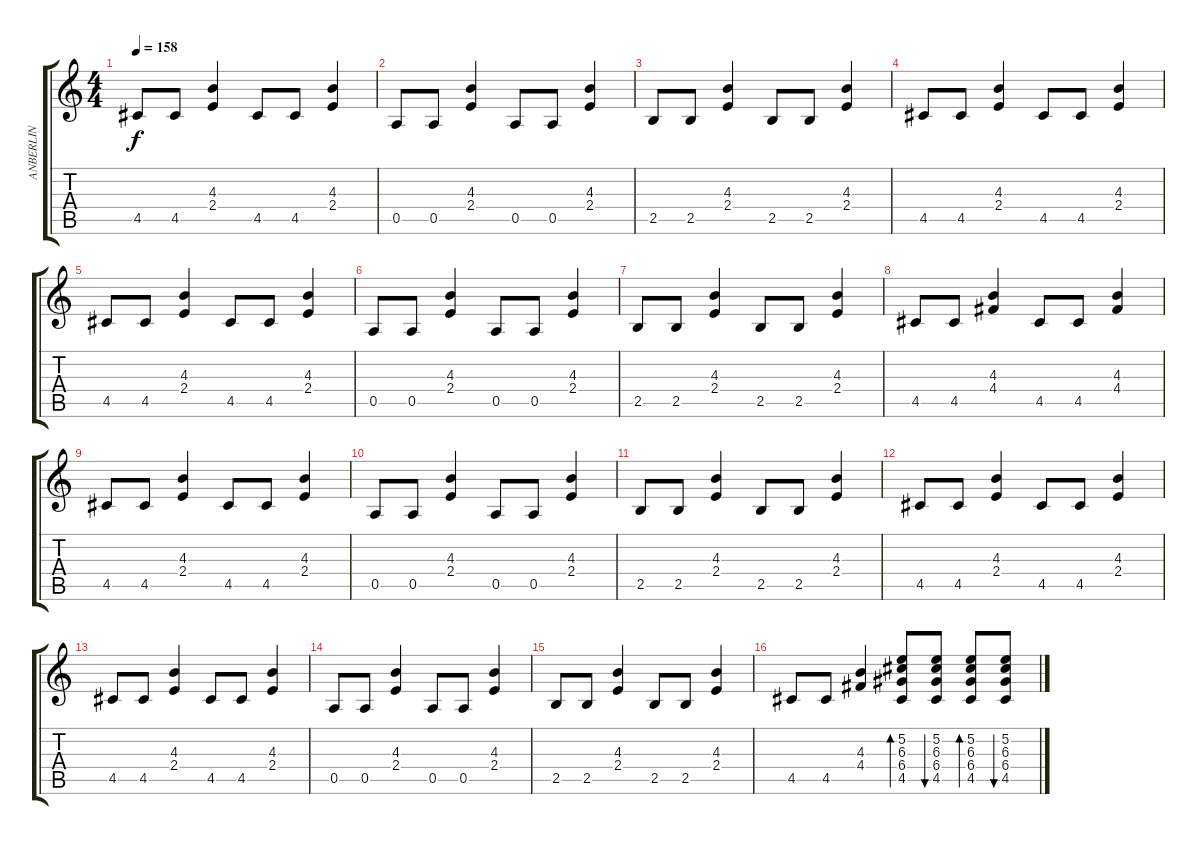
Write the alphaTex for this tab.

\track ("ANBERLIN" "ANBERLIN") {instrument acousticguitarsteel}
\staff {score tabs}
\tuning (E4 B3 G3 D3 A2 E2) {hide}
\ts (4 4)
\tempo 158
\clef g2
\ks c
4.5.8{dy f} 4.5.8 (4.3 2.4).4 4.5.8 4.5.8 (4.3 2.4).4 |
0.5.8 0.5.8 (4.3 2.4).4 0.5.8 0.5.8 (4.3 2.4).4 |
2.5.8 2.5.8 (4.3 2.4).4 2.5.8 2.5.8 (4.3 2.4).4 |
4.5.8 4.5.8 (4.3 2.4).4 4.5.8 4.5.8 (4.3 2.4).4 |
4.5.8 4.5.8 (4.3 2.4).4 4.5.8 4.5.8 (4.3 2.4).4 |
0.5.8 0.5.8 (4.3 2.4).4 0.5.8 0.5.8 (4.3 2.4).4 |
2.5.8 2.5.8 (4.3 2.4).4 2.5.8 2.5.8 (4.3 2.4).4 |
4.5.8 4.5.8 (4.3 4.4).4 4.5.8 4.5.8 (4.3 4.4).4 |
4.5.8 4.5.8 (4.3 2.4).4 4.5.8 4.5.8 (4.3 2.4).4 |
0.5.8 0.5.8 (4.3 2.4).4 0.5.8 0.5.8 (4.3 2.4).4 |
2.5.8 2.5.8 (4.3 2.4).4 2.5.8 2.5.8 (4.3 2.4).4 |
4.5.8 4.5.8 (4.3 2.4).4 4.5.8 4.5.8 (4.3 2.4).4 |
4.5.8 4.5.8 (4.3 2.4).4 4.5.8 4.5.8 (4.3 2.4).4 |
0.5.8 0.5.8 (4.3 2.4).4 0.5.8 0.5.8 (4.3 2.4).4 |
2.5.8 2.5.8 (4.3 2.4).4 2.5.8 2.5.8 (4.3 2.4).4 |
4.5.8 4.5.8 (4.3 4.4).4 (5.2 6.3 6.4 4.5).8{bd 120} (5.2 6.3 6.4 4.5).8{bu 120} (5.2 6.3 6.4 4.5).8{bd 120} (5.2 6.3 6.4 4.5).8{bu 120}
